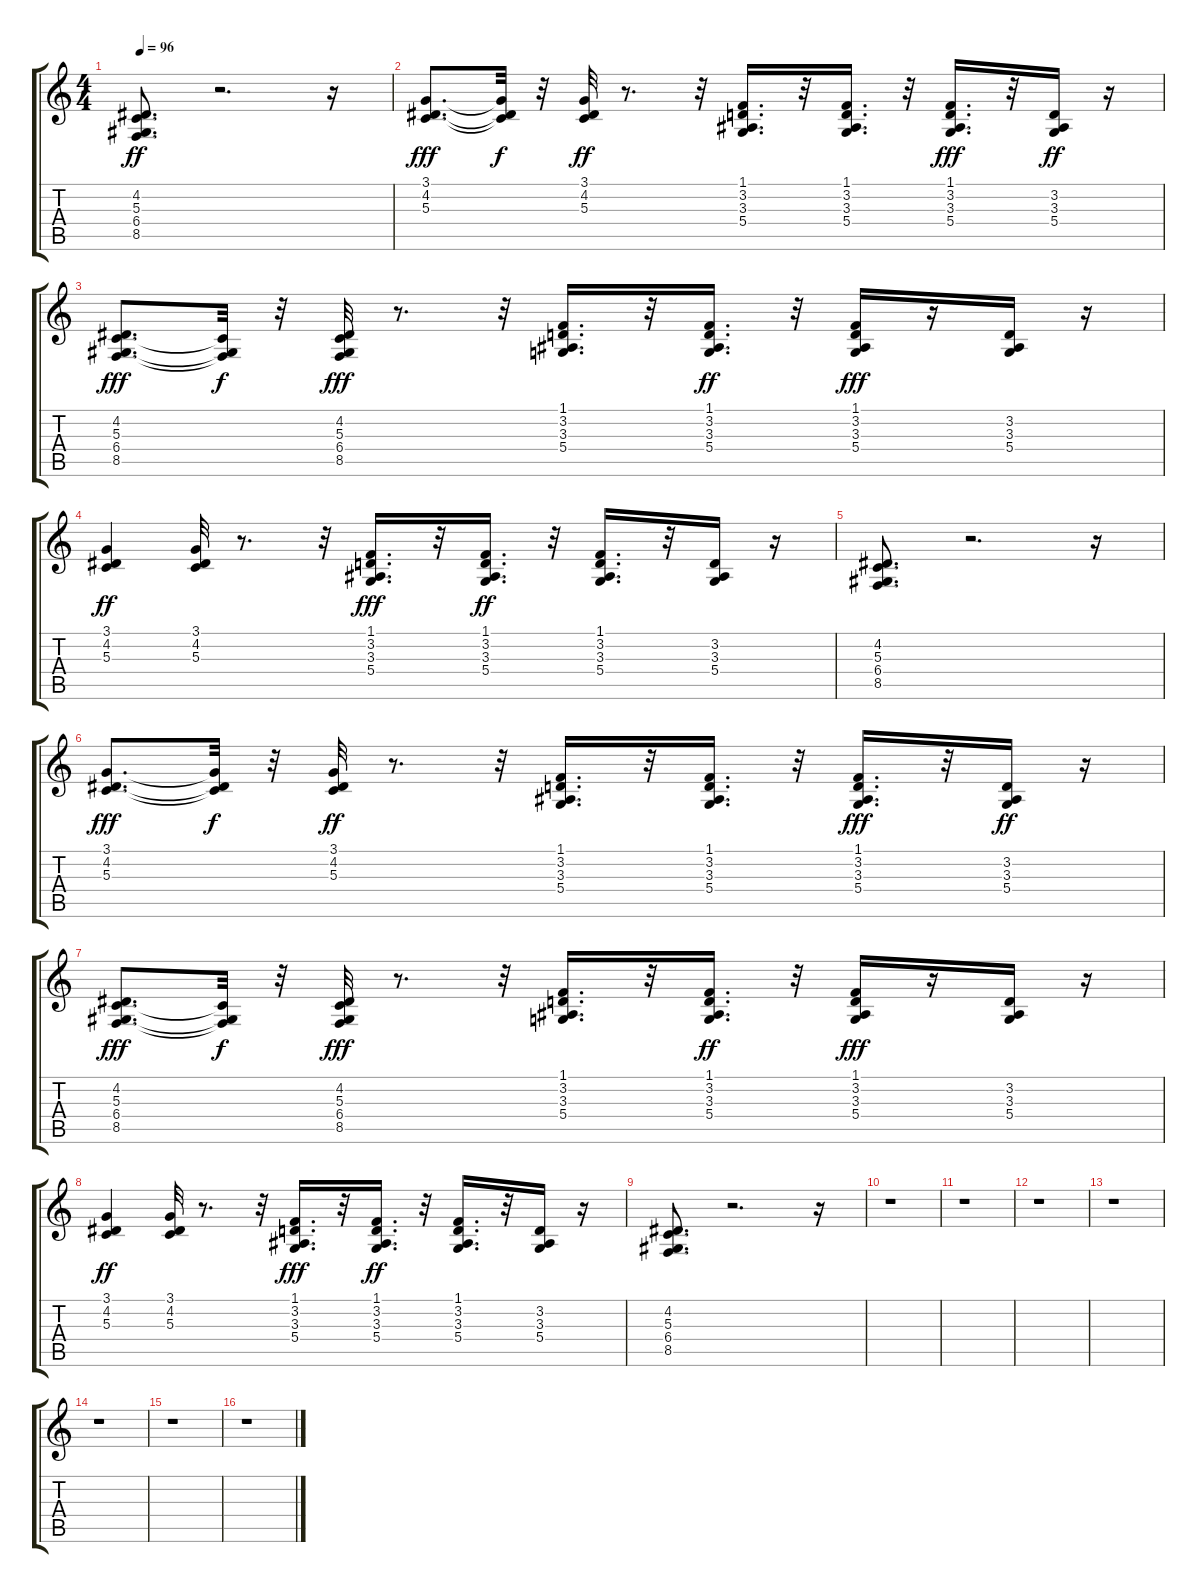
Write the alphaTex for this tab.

\track "" {instrument voiceoohs}
\staff {score tabs}
\tuning (E4 B3 G3 D3 A2 E2) {hide}
\ts (4 4)
\tempo 96
\clef g2
\ks c
(4.2 5.3 6.4 8.5).8{d dy ff} r.2{d} r.16 |
(3.1 4.2 5.3).8{d dy fff} (3.1{t} 4.2{t} 5.3{t}).32{dy f} r.32 (3.1 4.2 5.3).32{dy ff} r.8{d} r.32 (1.1 3.2 3.3 5.4).16{d} r.32 (1.1 3.2 3.3 5.4).16{d} r.32 (1.1 3.2 3.3 5.4).16{d dy fff} r.32 (3.2 3.3 5.4).16{dy ff} r.16 |
(4.2 5.3 6.4 8.5).8{d dy fff} (5.3{t} 6.4{t} 8.5{t}).32{dy f} r.32 (4.2 5.3 6.4 8.5).32{dy fff} r.8{d} r.32 (1.1 3.2 3.3 5.4).16{d} r.32 (1.1 3.2 3.3 5.4).16{d dy ff} r.32 (1.1 3.2 3.3 5.4).16{dy fff} r.16 (3.2 3.3 5.4).16 r.16 |
(3.1 4.2 5.3).4{dy ff} (3.1 4.2 5.3).32 r.8{d} r.32 (1.1 3.2 3.3 5.4).16{d dy fff} r.32 (1.1 3.2 3.3 5.4).16{d dy ff} r.32 (1.1 3.2 3.3 5.4).16{d} r.32 (3.2 3.3 5.4).16 r.16 |
(4.2 5.3 6.4 8.5).8{d} r.2{d} r.16 |
(3.1 4.2 5.3).8{d dy fff} (3.1{t} 4.2{t} 5.3{t}).32{dy f} r.32 (3.1 4.2 5.3).32{dy ff} r.8{d} r.32 (1.1 3.2 3.3 5.4).16{d} r.32 (1.1 3.2 3.3 5.4).16{d} r.32 (1.1 3.2 3.3 5.4).16{d dy fff} r.32 (3.2 3.3 5.4).16{dy ff} r.16 |
(4.2 5.3 6.4 8.5).8{d dy fff} (5.3{t} 6.4{t} 8.5{t}).32{dy f} r.32 (4.2 5.3 6.4 8.5).32{dy fff} r.8{d} r.32 (1.1 3.2 3.3 5.4).16{d} r.32 (1.1 3.2 3.3 5.4).16{d dy ff} r.32 (1.1 3.2 3.3 5.4).16{dy fff} r.16 (3.2 3.3 5.4).16 r.16 |
(3.1 4.2 5.3).4{dy ff} (3.1 4.2 5.3).32 r.8{d} r.32 (1.1 3.2 3.3 5.4).16{d dy fff} r.32 (1.1 3.2 3.3 5.4).16{d dy ff} r.32 (1.1 3.2 3.3 5.4).16{d} r.32 (3.2 3.3 5.4).16 r.16 |
(4.2 5.3 6.4 8.5).8{d} r.2{d} r.16 |
r.1 |
r.1 |
r.1 |
r.1 |
r.1 |
r.1 |
r.1
